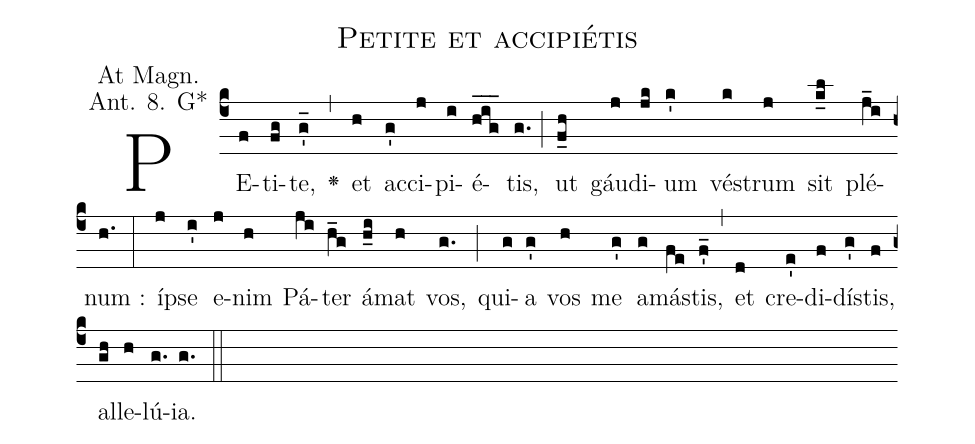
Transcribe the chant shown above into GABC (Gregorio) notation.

name: Petite et accipiétis;
office-part: Magnificat Antiphon;
mode: 8G*;
annotation: At Magn.;
annotation: Ant. 8. G*;
%%
% The syntax in this part is called gabc. Please refer to http://home.gna.org/gregorio/gabc/#basis

(c4)PE(f)ti(fg)te,(g'_) <v>\greheightstar</v>(,) et(h) ac(g')ci(j)pi(i)é(h_i_g_)tis,(g.) (;) ut(f_h) gáu(j)di(jk)um(k') vé(k)strum(j) sit(k_l) plé(j_i)num :(h.) (:) í(j)pse(i') e(j)nim(h) Pá(ji)ter(h_g) á(h_i)mat(h) vos,(g.) (;) qui(g)a(g') vos(h) me(g') a(g)má(fe)stis,(f'_) (,) et(d) cre(e')di(f)dí(g')stis,(f) al(gh)le(h)lú(g.)ia.(g.) () (::) ()
%E(j) u(j) o(i) u(j) a(h) e.(gh..) (::)
